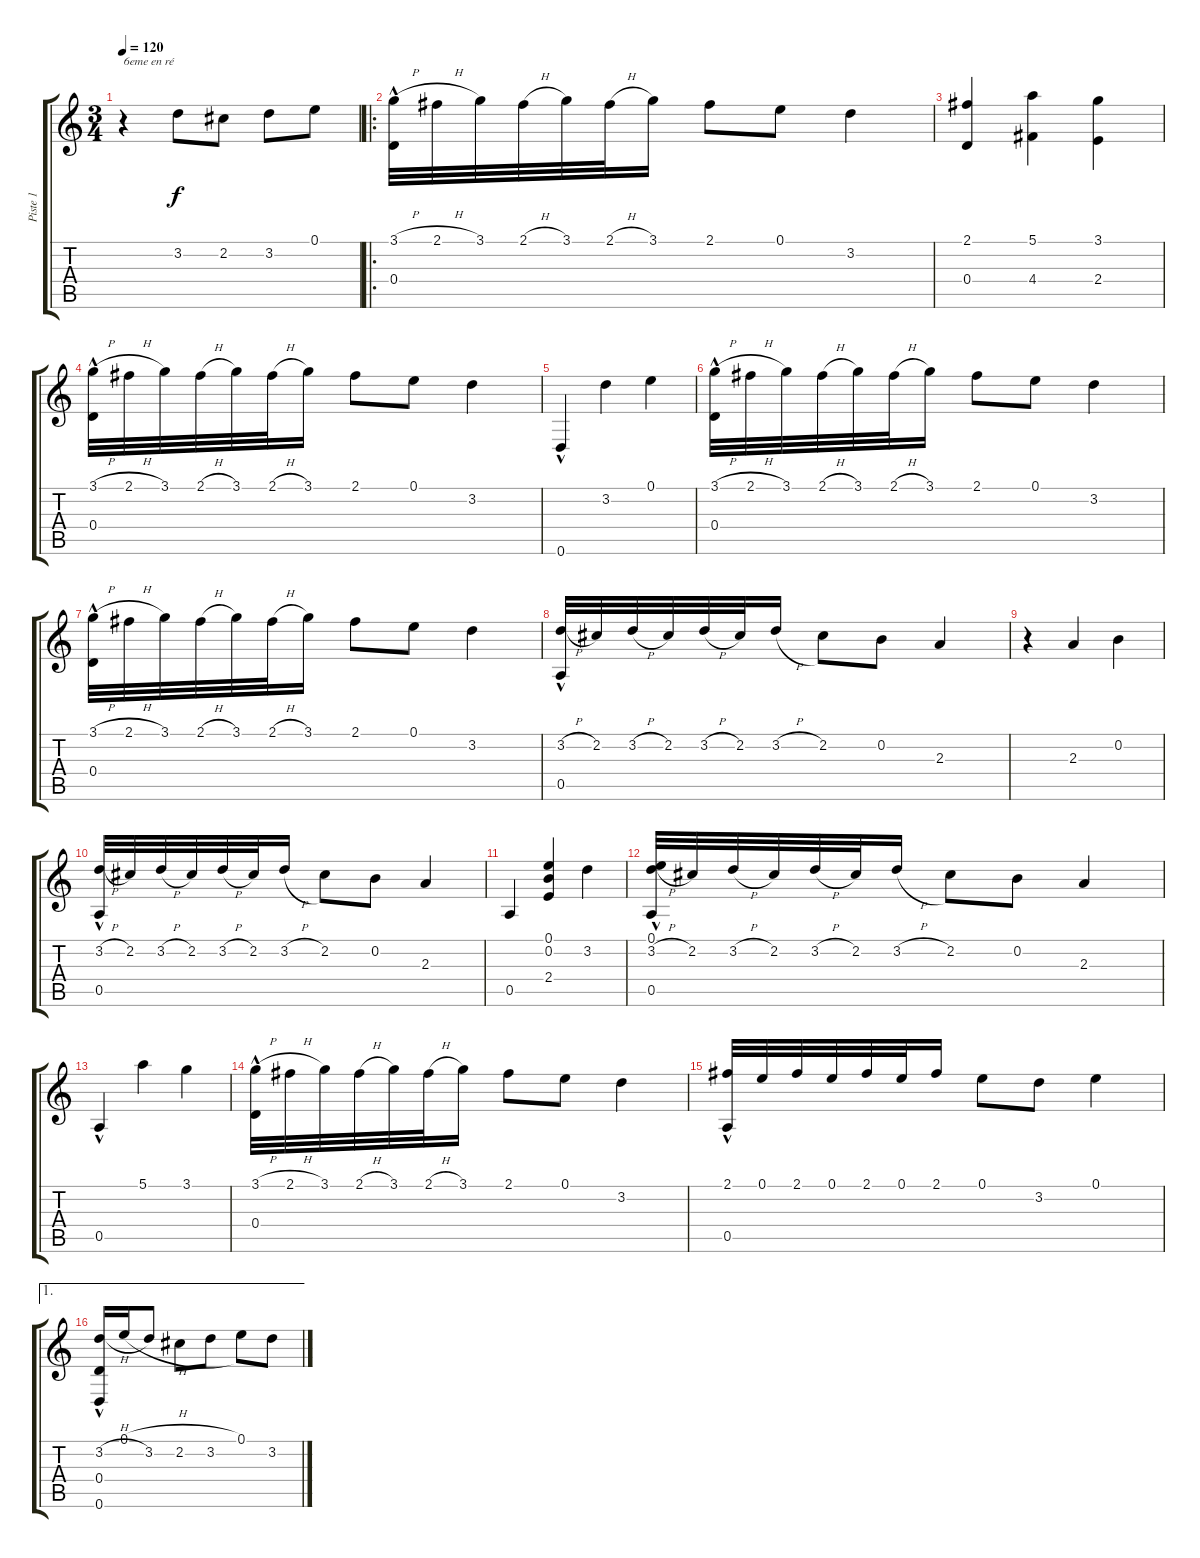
\track ("Piste 1" "Piste 1") {instrument acousticguitarnylon}
\staff {score tabs}
\tuning (E4 B3 G3 D3 A2 D2) {hide}
\ts (3 4)
\tempo 120
\clef g2
\ks c
r.4{txt "6eme en ré" dy f instrument acousticguitarnylon} 3.2.8 2.2.8 3.2.8 0.1.8 |
\ro
(3.1{h} 0.4{hac}).32 2.1{h}.32 3.1.32 2.1{h}.32 3.1.32 2.1{h}.32 3.1.16 2.1.8 0.1.8 3.2.4 |
(2.1 0.4).4 (5.1 4.4).4 (3.1 2.4).4 |
(3.1{h} 0.4{hac}).32 2.1{h}.32 3.1.32 2.1{h}.32 3.1.32 2.1{h}.32 3.1.16 2.1.8 0.1.8 3.2.4 |
0.6{hac}.4 3.2.4 0.1.4 |
(3.1{h} 0.4{hac}).32 2.1{h}.32 3.1.32 2.1{h}.32 3.1.32 2.1{h}.32 3.1.16 2.1.8 0.1.8 3.2.4 |
(3.1{h} 0.4{hac}).32 2.1{h}.32 3.1.32 2.1{h}.32 3.1.32 2.1{h}.32 3.1.16 2.1.8 0.1.8 3.2.4 |
(3.2{h} 0.5{hac}).32 2.2.32 3.2{h}.32 2.2.32 3.2{h}.32 2.2.32 3.2{h}.16 2.2.8 0.2.8 2.3.4 |
r.4 2.3.4 0.2.4 |
(3.2{h} 0.5{hac}).32 2.2.32 3.2{h}.32 2.2.32 3.2{h}.32 2.2.32 3.2{h}.16 2.2.8 0.2.8 2.3.4 |
0.5.4 (0.1 0.2 2.4).4 3.2.4 |
(0.1{hac} 3.2{h} 0.5{hac}).32 2.2.32 3.2{h}.32 2.2.32 3.2{h}.32 2.2.32 3.2{h}.16 2.2.8 0.2.8 2.3.4 |
0.5{hac}.4 5.1.4 3.1.4 |
(3.1{h} 0.4{hac}).32 2.1{h}.32 3.1.32 2.1{h}.32 3.1.32 2.1{h}.32 3.1.16 2.1.8 0.1.8 3.2.4 |
(2.1 0.5{hac}).32 0.1.32 2.1.32 0.1.32 2.1.32 0.1.32 2.1.16 0.1.8 3.2.8 0.1.4 |
\ae 1
(3.2{h} 0.4{hac} 0.6{hac}).16 0.1{h}.16 3.2.8 2.2.8 3.2.8 0.1.8 3.2.8
